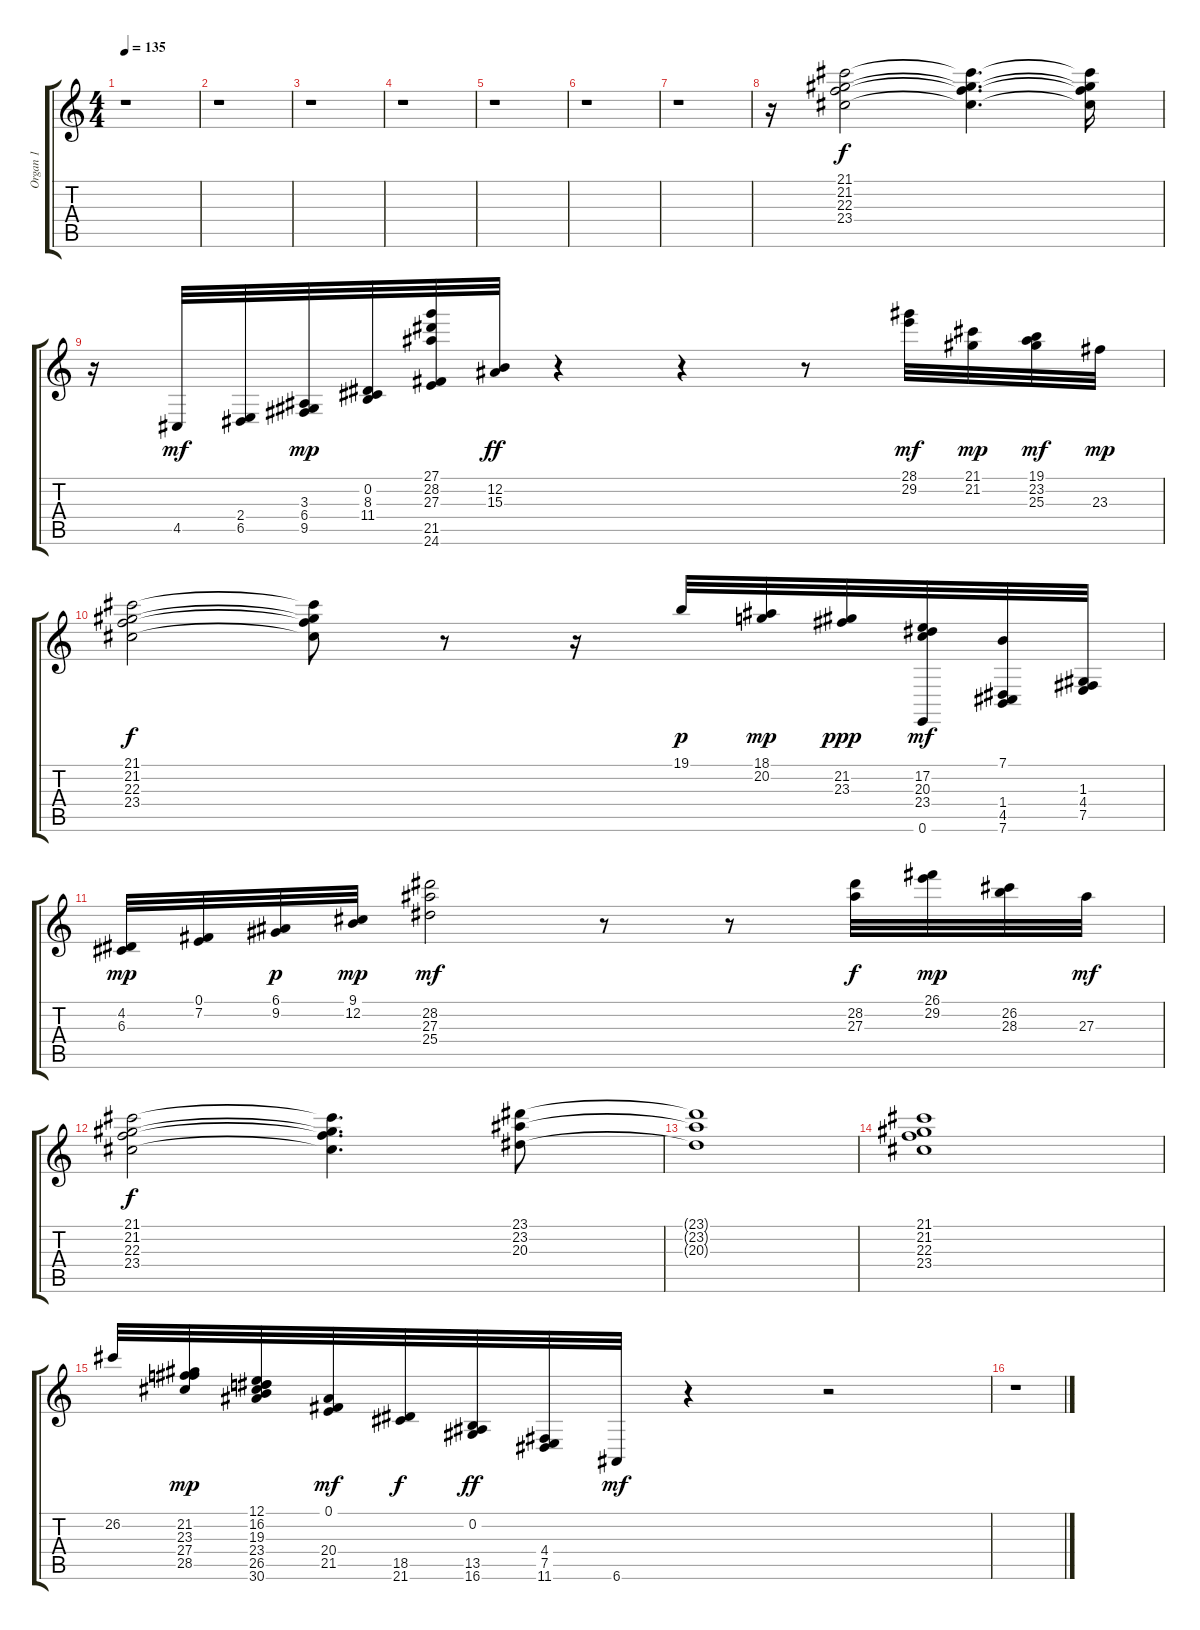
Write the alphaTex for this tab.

\track ("Organ 1" "Organ 1") {instrument rockorgan}
\staff {score tabs}
\tuning (E4 B3 G3 D3 A2 E2) {hide}
\ts (4 4)
\tempo 135
\clef g2
\ks c
r.1{dy f} |
r.1 |
r.1 |
r.1 |
r.1 |
r.1 |
r.1 |
r.16 (21.1 21.2 22.3 23.4).2 (21.1{t} 21.2{t} 22.3{t} 23.4{t}).4{d} (21.1{t} 21.2{t} 22.3{t} 23.4{t}).16 |
r.16 4.5.32{dy mf} (2.4 6.5).32 (3.3 6.4 9.5).32{dy mp} (0.2 8.3 11.4).32 (27.1 28.2 27.3 21.5 24.6).32 (12.2 15.3).32{dy ff} r.4 r.4 r.8 (28.1 29.2).32{dy mf} (21.1 21.2).32{dy mp} (19.1 23.2 25.3).32{dy mf} 23.3.32{dy mp} |
(21.1 21.2 22.3 23.4).2{dy f} (21.1{t} 21.2{t} 22.3{t} 23.4{t}).8 r.8 r.16 19.1.32{dy p} (18.1 20.2).32{dy mp} (21.2 23.3).32{dy ppp} (17.2 20.3 23.4 0.6).32{dy mf} (7.1 1.4 4.5 7.6).32 (1.3 4.4 7.5).32 |
(4.2 6.3).32{dy mp} (0.1 7.2).32 (6.1 9.2).32{dy p} (9.1 12.2).32{dy mp} (28.2 27.3 25.4).2{dy mf} r.8 r.8 (28.2 27.3).32{dy f} (26.1 29.2).32{dy mp} (26.2 28.3).32 27.3.32{dy mf} |
(21.1 21.2 22.3 23.4).2{dy f} (21.1{t} 21.2{t} 22.3{t} 23.4{t}).4{d} (23.1 23.2 20.3).8 |
(23.1{t} 23.2{t} 20.3{t}).1 |
(21.1 21.2 22.3 23.4).1 |
26.2.32 (21.2 23.3 27.4 28.5).32{dy mp} (12.1 16.2 19.3 23.4 26.5 30.6).32 (0.1 20.4 21.5).32{dy mf} (18.5 21.6).32{dy f} (0.2 13.5 16.6).32{dy ff} (4.4 7.5 11.6).32 6.6.32{dy mf} r.4 r.2 |
r.1
